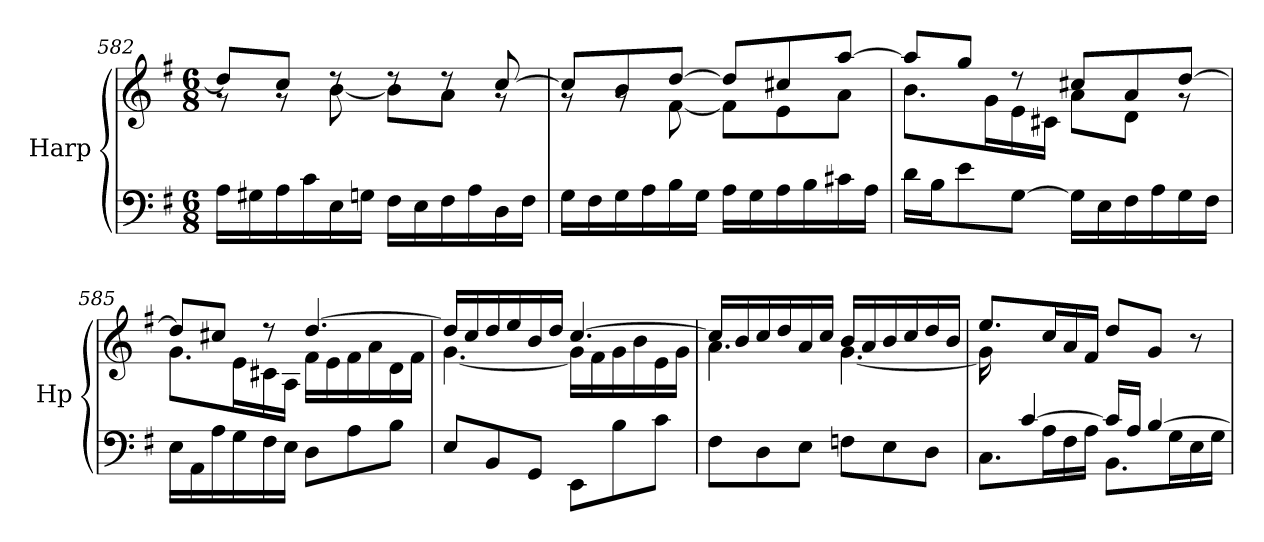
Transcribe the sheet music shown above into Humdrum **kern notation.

**kern	**kern
*part1	*part1
*staff2	*staff1
*I"Harp	*
*I'Hp	*
*clefF4	*clefG2
*k[f#]	*k[f#]
*M6/8	*M6/8
=582	=582
*	*^
16A\LL	8dd/L]	8rg
16G#X\	.	.
16A\	8cc/J	8rg
16c\	.	.
16E\	8rdd	[8b\
16Gn\JJ	.	.
16F#\LL	8rdd	8b\L]
16E\	.	.
16F#\	8rdd	8a\J
16A\	.	.
16D\	[8cc/	8rg
16F#\JJ	.	.
=583	=583	=583
16G\LL	8cc/L]	8rg
16F#\	.	.
16G\	8b/	8rg
16A\	.	.
16B\	[8dd/J	[8f#\
16G\JJ	.	.
16A\LL	8dd/L]	8f#\L]
16G\	.	.
16A\	8cc#X/	8e\
16B\	.	.
16c#X\	[8aa/J	8a\J
16A\JJ	.	.
!!LO:PB:g=z	!!
=584	=584	=584
16d\LL	8aa/L]	8.b\L
16B\J	.	.
8e\	8gg/J	.
.	.	16g\L
[8G\J	8rdd	16e\
.	.	16c#X\JJ
16G\LL]	8cc#X/L	8a\L
16E\	.	.
16F#\	8a/	8d\J
16A\	.	.
16G\	[8dd/J	8rg
16F#\JJ	.	.
=585	=585	=585
16E\LL	8dd/L]	8.g\L
16AA\	.	.
16A\	8cc#X/J	.
16G\	.	16e\L
16F#\	8rdd	16c#X\
16E\JJ	.	16A\JJ
8D\L	[4.dd/	16f#\LL
.	.	16e\
8A\	.	16f#\
.	.	16a\
8B\J	.	16d\
.	.	16f#\JJ
=586	=586	=586
8E/L	16dd/LL]	[4.g\
.	16cc/	.
8BB/	16dd/	.
.	16ee/	.
8GG/J	16b/	.
.	16dd/JJ	.
8EE\L	[4.cc/	16g\LL]
.	.	16f#\
8B\	.	16g\
.	.	16b\
8c\J	.	16e\
.	.	16g\JJ
!!LO:LB:g=z	!!
=587	=587	=587
8F#\L	16cc/LL]	4.a\
.	16b/	.
8D\	16cc/	.
.	16dd/	.
8E\J	16a/	.
.	16cc/JJ	.
8Fn\L	16b/LL	[4.g\
.	16a/	.
8E\	16b/	.
.	16cc/	.
8D\J	16dd/	.
.	16b/JJ	.
=588	=588	=588
*^	*	*
16ryy	8.C\L	8.ee/L	16g\LL]
16G/JJ	.	.	2ryy
[4c/	.	.	.
.	16A\L	16cc/L	.
.	16F#\	16a/	.
.	16A\JJ	16f#/JJ	.
16c/LL]	8.BB\L	8dd/L	.
16A/JJ	.	.	.
[4B/	.	8g/J	.
.	16G\L	.	8.ryy
.	16E\	8r	.
.	16G\JJ	.	.
*v	*v	*	*
*	*v	*v
=	=
*-	*-
